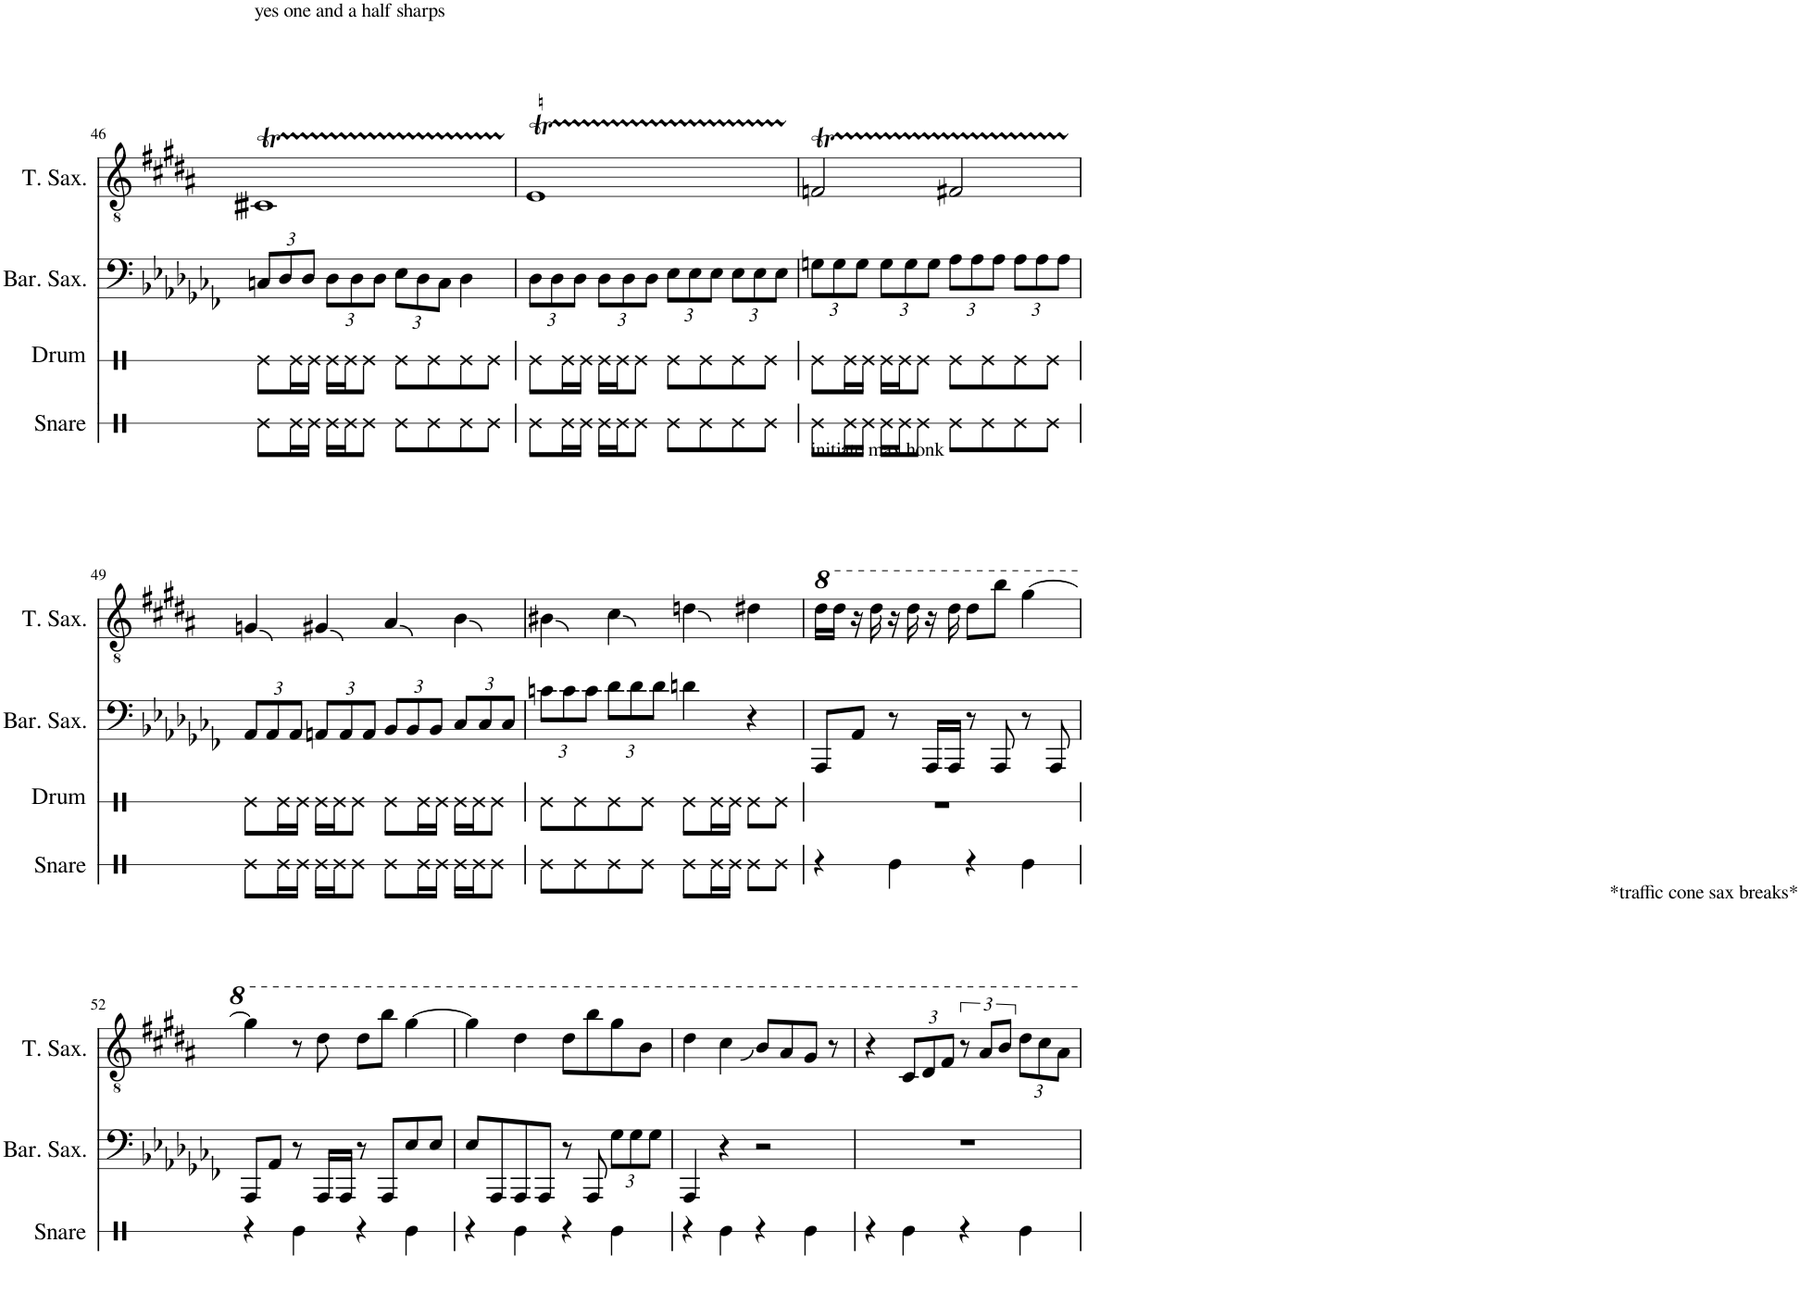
**kern	**kern
*part2	*part1
*staff2	*staff1
*I"Bari Sax	*I"Ten Sax
*I'Bar. Sax.	*I'T. Sax.
!!LO:PB:g=z
*clefF4	*clefGv2
*ITrd12c21	*ITrd8c14
*k[b-e-a-d-g-c-f-]	*k[f#c#g#d#a#]
*M4/4	*M4/4
*Xbrackettup	*
=46	=46
!	!LO:TX:a:t=yes one and a half sharps
12Cn/L	1CnT
12D-/	.
12D-/J	.
12D-\L	.
12D-\	.
12D-\J	.
12E-\L	.
12D-\	.
12C\J	.
4D-\	.
=47	=47
12D-\L	1Et
12D-\	.
12D-\J	.
12D-\L	.
12D-\	.
12D-\J	.
12E-\L	.
12E-\	.
12E-\J	.
12E-\L	.
12E-\	.
12E-\J	.
=48	=48
12Gn\L	2FnT/
12G\	.
12G\J	.
12G\L	.
12G\	.
12G\J	.
12A-\L	2F#XTTT/
12A-\	.
12A-\J	.
12A-\L	.
12A-\	.
12A-\J	.
!!LO:LB:g=z
=49	=49
12AA-/L	4Gn/
12AA-/	.
12AA-/J	.
12AAn/L	4G#X/
12AA/	.
12AA/J	.
12BB-/L	4A#/
12BB-/	.
12BB-/J	.
12C-/L	4B\
12C-/	.
12C-/J	.
=50	=50
12cn\L	4B#X\
12c\	.
12c\J	.
12d-\L	4c#\
12d-\	.
12d-\J	.
4dn\	4dn\
4r	4d#X\
=51	=51
!	!LO:TX:a:t=initiate max honk
8AAA-/L	16dd#\LL
.	16dd#\JJ
8AA-/J	16r
.	16dd#\
8r	16r
.	16dd#\
16AAA-/LL	16r
16AAA-/JJ	16dd#\
8r	8dd#\L
8AAA-/	8bb\J
8r	[4gg#\
8AAA-/	.
!!LO:LB:g=z
=52	=52
8AAA-/L	4gg#\]
8AA-/J	.
8r	8r
!	!LO:TX:a:t=*traffic cone sax breaks*
16AAA-/LL	8dd#\
16AAA-/JJ	.
8r	8dd#\L
8AAA-/L	8bb\J
8E-/	[4gg#\
8E-/J	.
=53	=53
8E-/L	4gg#\]
8AAA-/	.
8AAA-/	4dd#\
8AAA-/J	.
8r	8dd#\L
8AAA-/	8bb\
12G-\L	8gg#\
12G-\	.
.	8b\J
12G-\J	.
=54	=54
4AAA-/	4dd#\
4r	4cc#\
2r	8b/L
.	8a#/
.	8g#/J
.	8r
=55	=55
1r	4r
*	*Xbrackettup
.	12c#/L
.	12d#/
.	12f#/J
*	*brackettup
.	12r
.	12a#/L
.	12b/J
*	*Xbrackettup
.	12dd#\L
.	12cc#\
.	12a#\J
=	=
*-	*-
